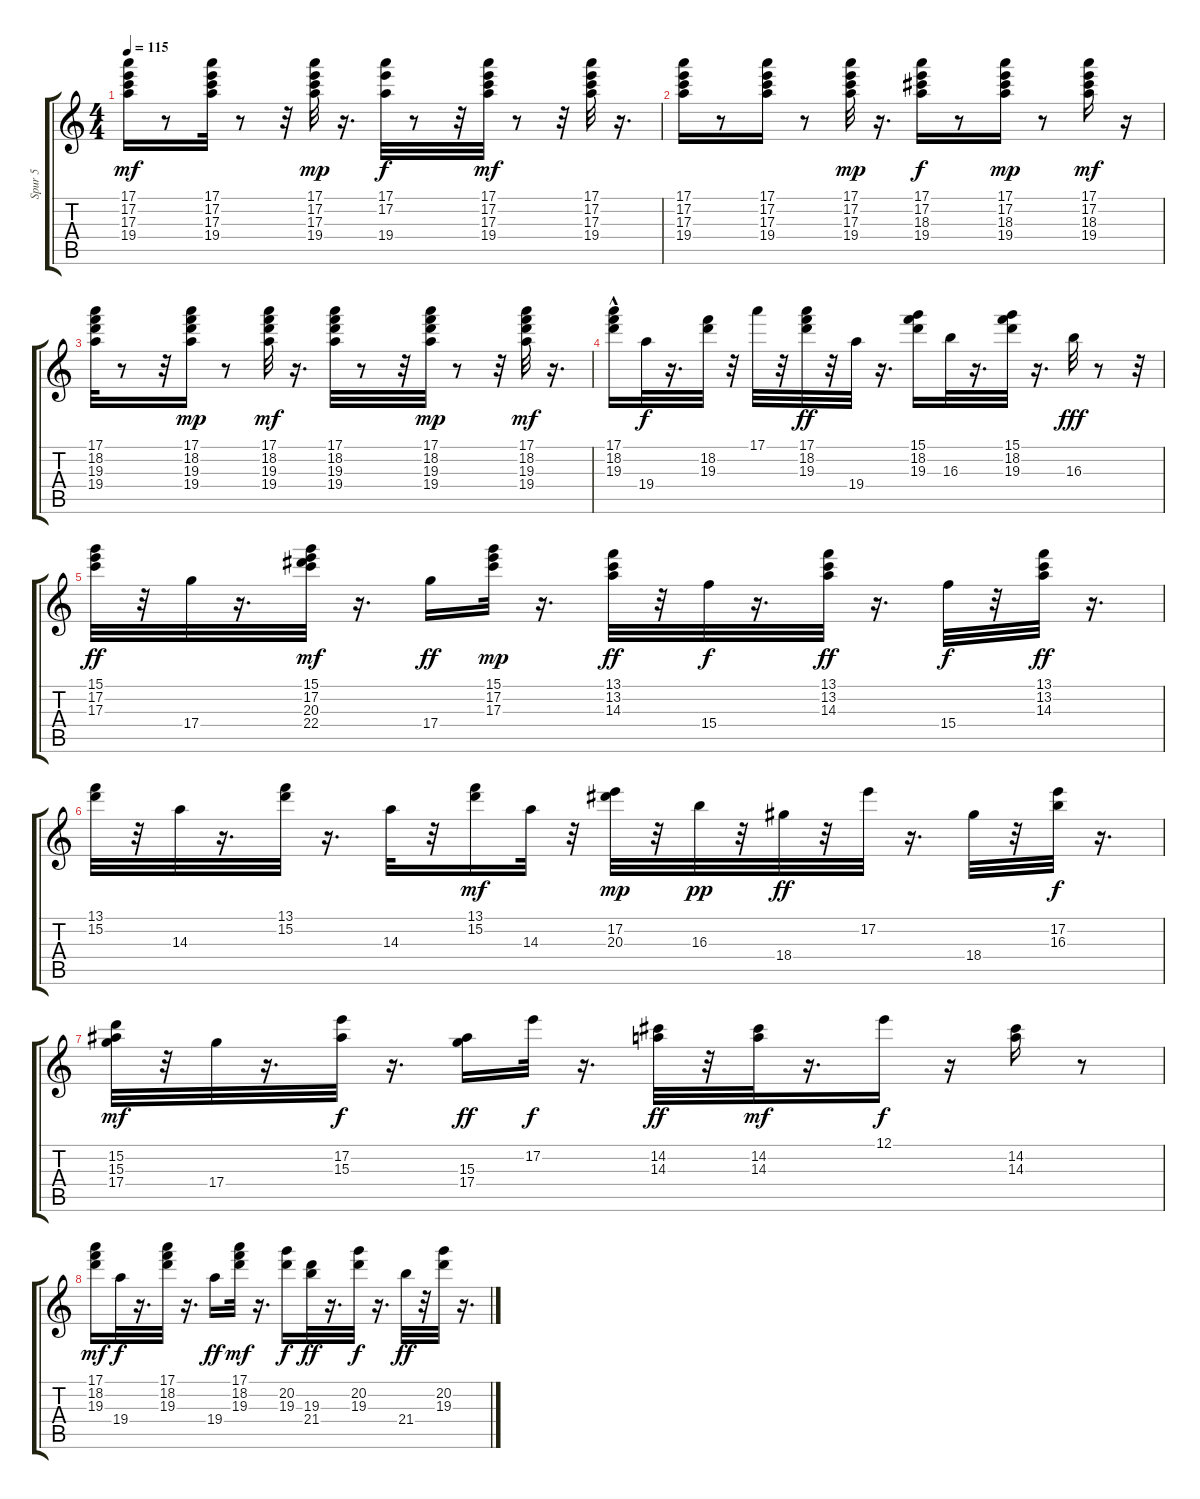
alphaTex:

\track ("Spur 5" "Spur 5") {instrument acousticguitarsteel}
\staff {score tabs}
\tuning (E4 B3 G3 D3 A2 E2) {hide}
\ts (4 4)
\tempo 115
\clef g2
\ks c
(17.1 17.2 17.3 19.4).16{dy mf} r.8 (17.1 17.2 17.3 19.4).32 r.8 r.32 (17.1 17.2 17.3 19.4).32{dy mp} r.16{d} (17.1 17.2 19.4).32{dy f} r.8 r.32 (17.1 17.2 17.3 19.4).32{dy mf} r.8 r.32 (17.1 17.2 17.3 19.4).32 r.16{d} |
(17.1 17.2 17.3 19.4).16 r.8 (17.1 17.2 17.3 19.4).16 r.8 (17.1 17.2 17.3 19.4).32{dy mp} r.16{d} (17.1 17.2 18.3 19.4).16{dy f} r.8 (17.1 17.2 18.3 19.4).16{dy mp} r.8 (17.1 17.2 18.3 19.4).16{dy mf} r.16 |
(17.1 18.2 19.3 19.4).32 r.8 r.32 (17.1 18.2 19.3 19.4).16{dy mp} r.8 (17.1 18.2 19.3 19.4).32{dy mf} r.16{d} (17.1 18.2 19.3 19.4).32 r.8 r.32 (17.1 18.2 19.3 19.4).32{dy mp} r.8 r.32 (17.1 18.2 19.3 19.4).32{dy mf} r.16{d} |
(17.1{hac} 18.2 19.3{hac}).16 19.4.32{dy f} r.16{d} (18.2 19.3).32 r.32 17.1.32 r.32 (17.1 18.2 19.3).32{dy ff} r.32 19.4.32 r.16{d} (15.1 18.2 19.3).16 16.3.32 r.16{d} (15.1 18.2 19.3).32 r.16{d} 16.3.32{dy fff} r.8 r.32 |
(15.1 17.2 17.3).32{dy ff} r.32 17.4.32 r.16{d} (15.1 17.2 20.3 22.4).32{dy mf} r.16{d} 17.4.16{dy ff} (15.1 17.2 17.3).32{dy mp} r.16{d} (13.1 13.2 14.3).32{dy ff} r.32 15.4.32{dy f} r.16{d} (13.1 13.2 14.3).32{dy ff} r.16{d} 15.4.32{dy f} r.32 (13.1 13.2 14.3).32{dy ff} r.16{d} |
(13.1 15.2).32 r.32 14.3.32 r.16{d} (13.1 15.2).32 r.16{d} 14.3.32 r.32 (13.1 15.2).16{dy mf} 14.3.32 r.32 (17.2 20.3).32{dy mp} r.32 16.3.32{dy pp} r.32 18.4.32{dy ff} r.32 17.2.32 r.16{d} 18.4.32 r.32 (17.2 16.3).32{dy f} r.16{d} |
(15.2 15.3 17.4).32{dy mf} r.32 17.4.32 r.16{d} (17.2 15.3).32{dy f} r.16{d} (15.3 17.4).16{dy ff} 17.2.32{dy f} r.16{d} (14.2 14.3).32{dy ff} r.32 (14.2 14.3).32{dy mf} r.16{d} 12.1.16{dy f} r.16 (14.2 14.3).16 r.8 |
(17.1 18.2 19.3).16{dy mf} 19.4.32{dy f} r.16{d} (17.1 18.2 19.3).32 r.16{d} 19.4.16{dy ff} (17.1 18.2 19.3).32{dy mf} r.16{d} (20.2 19.3).16{dy f} (19.3 21.4).32{dy ff} r.16{d} (20.2 19.3).32{dy f} r.16{d} 21.4.32{dy ff} r.32 (20.2 19.3).32 r.16{d}
